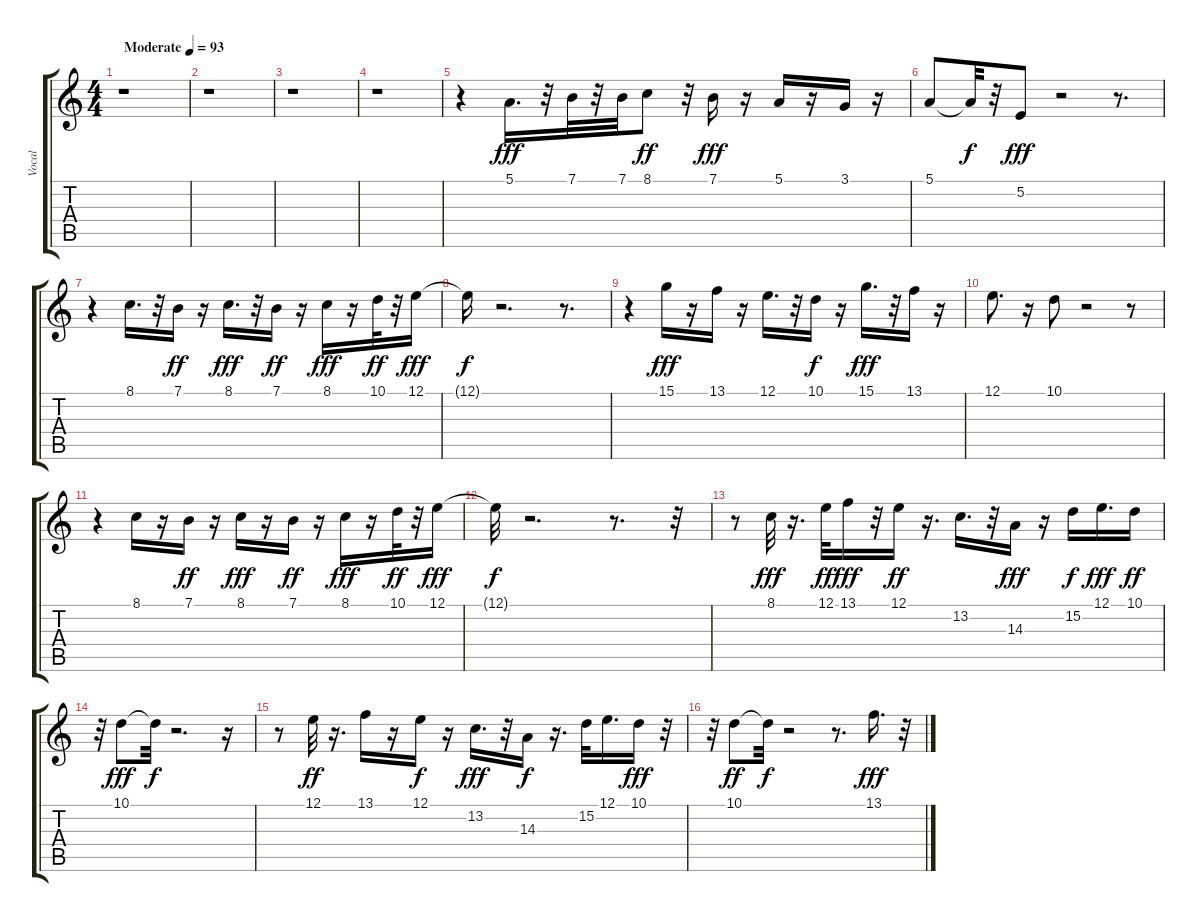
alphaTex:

\track ("Vocal" "Vocal") {instrument vibraphone}
\staff {score tabs}
\tuning (E4 B3 G3 D3 A2 E2) {hide}
\ts (4 4)
\tempo (93 "Moderate")
\clef g2
\ks c
r.1{dy fff instrument vibraphone} |
r.1 |
r.1 |
r.1 |
r.4 5.1.16{d} r.32 7.1.32 r.32 7.1.32 8.1.8{dy ff} r.32 7.1.16{dy fff} r.16 5.1.16 r.16 3.1.16 r.16 |
5.1.8 5.1{t}.32{dy f} r.32 5.2.8{dy fff} r.2 r.8{d} |
r.4 8.1.16{d} r.32 7.1.16{dy ff} r.16 8.1.16{d dy fff} r.32 7.1.16{dy ff} r.16 8.1.16{dy fff} r.16 10.1.32{dy ff} r.32 12.1.16{dy fff} |
12.1{t}.16{dy f} r.2{d} r.8{d} |
r.4 15.1.16{dy fff} r.16 13.1.16 r.16 12.1.16{d} r.32 10.1.16{dy f} r.16 15.1.16{d dy fff} r.32 13.1.16 r.16 |
12.1.8{d} r.16 10.1.8 r.2 r.8 |
r.4 8.1.16 r.16 7.1.16{dy ff} r.16 8.1.16{dy fff} r.16 7.1.16{dy ff} r.16 8.1.16{dy fff} r.16 10.1.32{dy ff} r.32 12.1.16{dy fff} |
12.1{t}.32{dy f} r.2{d} r.8{d} r.32 |
r.8 8.1.32{dy fff} r.16{d} 12.1.32{dy ff} 13.1.16{dy fff} r.32 12.1.16{dy ff} r.16{d} 13.2.16{d} r.32 14.3.16{dy fff} r.16 15.2.16{dy f} 12.1.16{d dy fff} 10.1.16{dy ff} |
r.32 10.1.8{dy fff} 10.1{t}.32{dy f} r.2{d} r.16 |
r.8 12.1.32{dy ff} r.16{d} 13.1.16 r.16 12.1.16{dy f} r.16 13.2.16{d dy fff} r.32 14.3.16{dy f} r.16{d} 15.2.32 12.1.16{d} 10.1.16{dy fff} r.32 |
r.32 10.1.8{dy ff} 10.1{t}.32{dy f} r.2 r.8{d} 13.1.16{d dy fff} r.32
